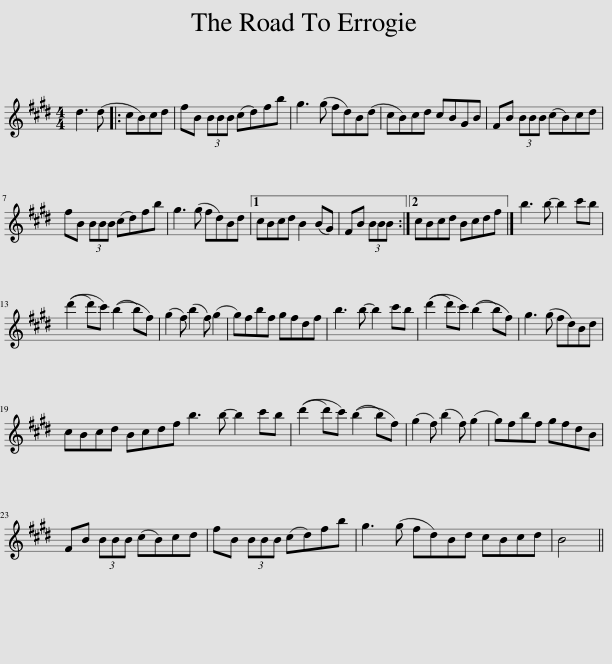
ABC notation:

X:1
L:1/8
M:4/4
I:linebreak $
K:E
V:1 treble
V:1
 d3 (d |: cB)cd | fB (3BBB (cd)fb | g3 (g fd)B(d | cB)cd cBGB | %5
 FB (3BBB (cB)cd |$ fB (3BBB (cd)fb | g3 (g fd)Bd |1 cBcd B2 (BG) | FB (3BBB :|2 %10
 cBcd Bcdf |] b3 b- b2 c'b |$ ((d'2 d')c') ((b2 b)f) | (g2 f) (b2 f) (g2 | g)fbf gfdf | %15
 b3 b- b2 c'b | ((d'2 d')c') ((b2 b)f) | g3 (g fd)Bd |$ cBcd Bcdf b3 b- b2 c'b | ((d'2 d')c') ((b2 b)f) | %20
 (g2 f) (b2 f) (g2 | g)fbf gfdB |$ FB (3BBB (cB)cd | fB (3BBB (cd)fb | g3 (g fd)Bd cBcd | %25
 B4 || %26
